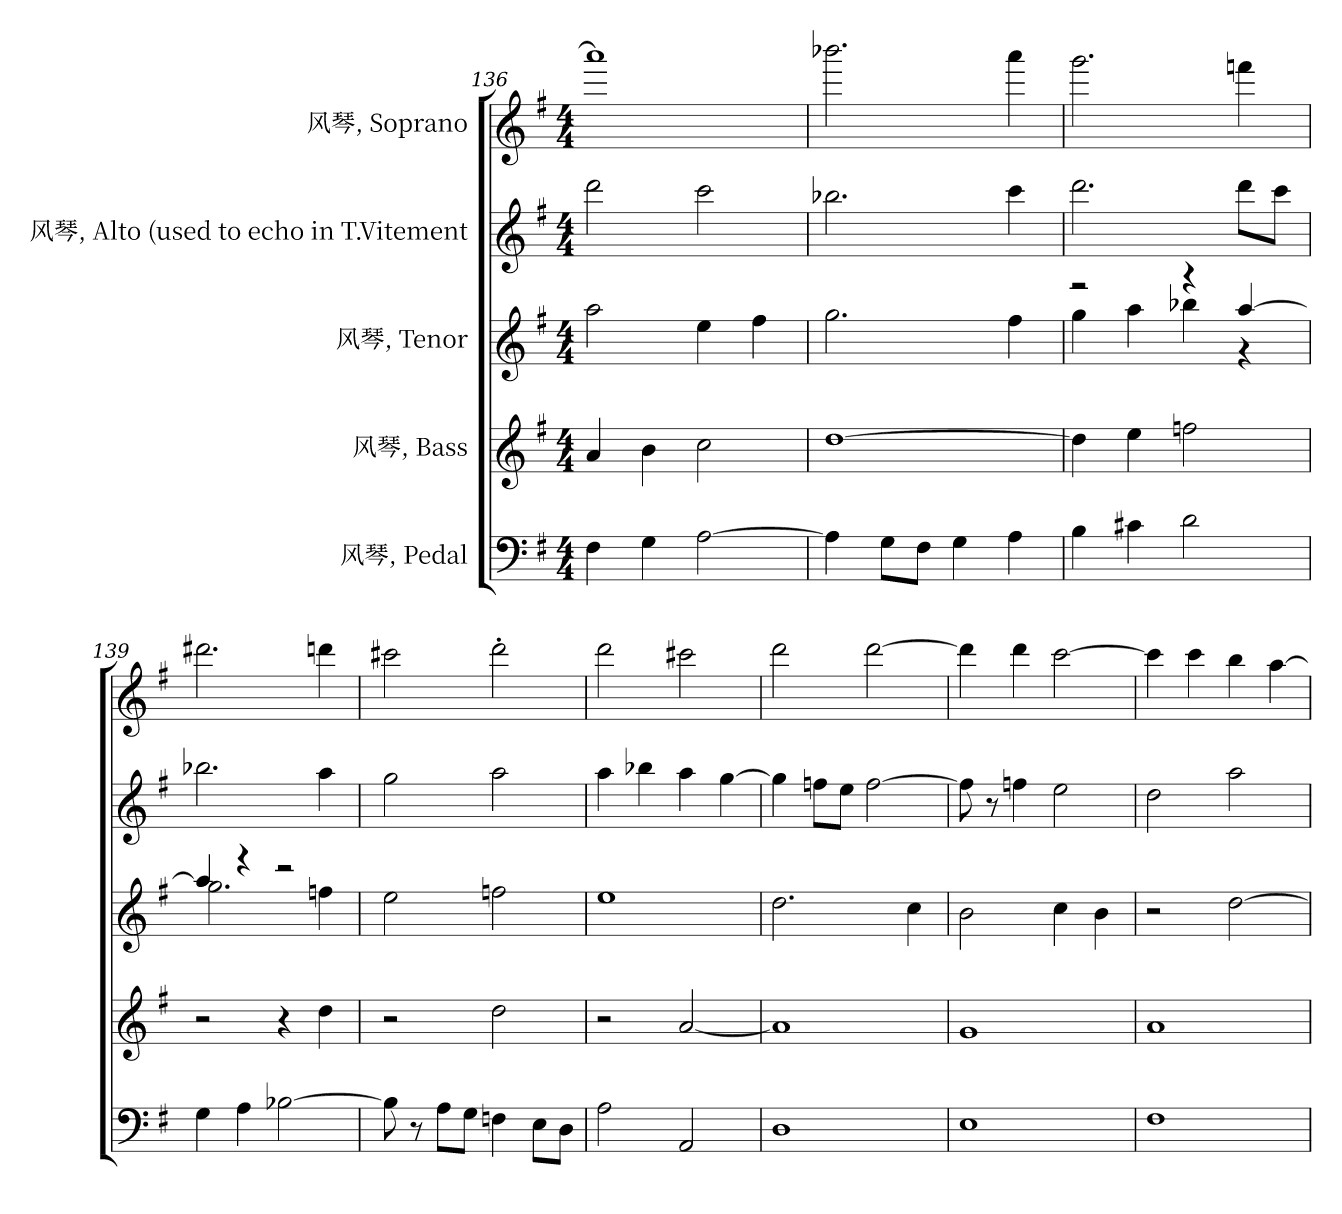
**kern	**kern	**kern	**kern	**kern
*part5	*part4	*part3	*part2	*part1
*staff5	*staff4	*staff3	*staff2	*staff1
*I"风琴, Pedal	*I"风琴, Bass	*I"风琴, Tenor	*I"风琴, Alto (used to echo in T.Vitement	*I"风琴, Soprano
*clefF4	*clefG2	*clefG2	*clefG2	*clefG2
*k[f#]	*k[f#]	*k[f#]	*k[f#]	*k[f#]
*M4/4	*M4/4	*M4/4	*M4/4	*M4/4
*MM126	*MM126	*MM126	*MM126	*MM126
=136	=136	=136	=136	=136
4F#\	4a/	2aa\	2ddd\	1aaa]
4G\	4b\	.	.	.
[2A\	2cc\	4ee\	2ccc\	.
.	.	4ff#\	.	.
=137	=137	=137	=137	=137
*	*	*	*	*MM126
4A\]	[1dd	2.gg\	2.bb-X\	2.bbb-X\
8G\L	.	.	.	.
8F#\J	.	.	.	.
4G\	.	.	.	.
*	*	*	*	*MM132
4A\	.	4ff#\	4ccc\	4aaa\
!!LO:LB:g=z
=138	=138	=138	=138	=138
*	*	*	*	*MM126
*	*	*^	*	*
4B\	4dd\]	2r	4gg\	2.ddd\	2.ggg\
4c#X\	4ee\	.	4aa\	.	.
2d\	2ffn\	4r	4bb-X\	.	.
*	*	*	*	*	*MM132
.	.	[4aa/	4r	8ddd\L	4fffn\
.	.	.	.	8ccc\J	.
=139	=139	=139	=139	=139	=139
*	*	*	*	*	*MM126
4G\	2r	4aa/]	2.gg\	2.bb-X\	2.ddd#X\
4A\	.	4r	.	.	.
[2B-X\	4r	2r	.	.	.
*	*	*	*	*	*MM132
.	4dd\	.	4ffn\	4aa\	4dddn\
*	*	*v	*v	*	*
=140	=140	=140	=140	=140
*	*	*	*	*MM126
8B-\]	2r	2ee\	2gg\	2ccc#X\
8r	.	.	.	.
8A\L	.	.	.	.
8G\J	.	.	.	.
*	*	*	*	*MM126
4Fn\	2dd\	2ffn\	2aa\	2ddd'\
8E\L	.	.	.	.
8D\J	.	.	.	.
=141	=141	=141	=141	=141
*	*	*	*	*MM126
2A\	2r	1ee	4aa\	2ddd\
.	.	.	4bb-X\	.
*	*	*	*	*MM126
2AA/	[2a/	.	4aa\	2ccc#X\
.	.	.	[4gg\	.
=142	=142	=142	=142	=142
*	*	*	*	*MM126
1D	1a]	2.dd\	4gg\]	2ddd\
.	.	.	8ffn\L	.
.	.	.	8ee\J	.
*	*	*	*	*MM126
.	.	.	[2ff\	[2ddd\
.	.	4cc\	.	.
=143	=143	=143	=143	=143
*	*	*	*	*MM126
1E	1g	2b\	8ff\]	4ddd\]
.	.	.	8r	.
*	*	*	*	*MM132
.	.	.	4ffn\	4ddd\
*	*	*	*	*MM126
.	.	4cc\	2ee\	[2ccc\
.	.	4b\	.	.
!!LO:PB:g=z
=144	=144	=144	=144	=144
*	*	*	*	*MM126
1F#	1a	2r	2dd\	4ccc\]
*	*	*	*	*MM132
.	.	.	.	4ccc\
*	*	*	*	*MM126
.	.	[2dd\	2aa\	4bb\
*	*	*	*	*MM132
.	.	.	.	[4aa\
=	=	=	=	=
*-	*-	*-	*-	*-
